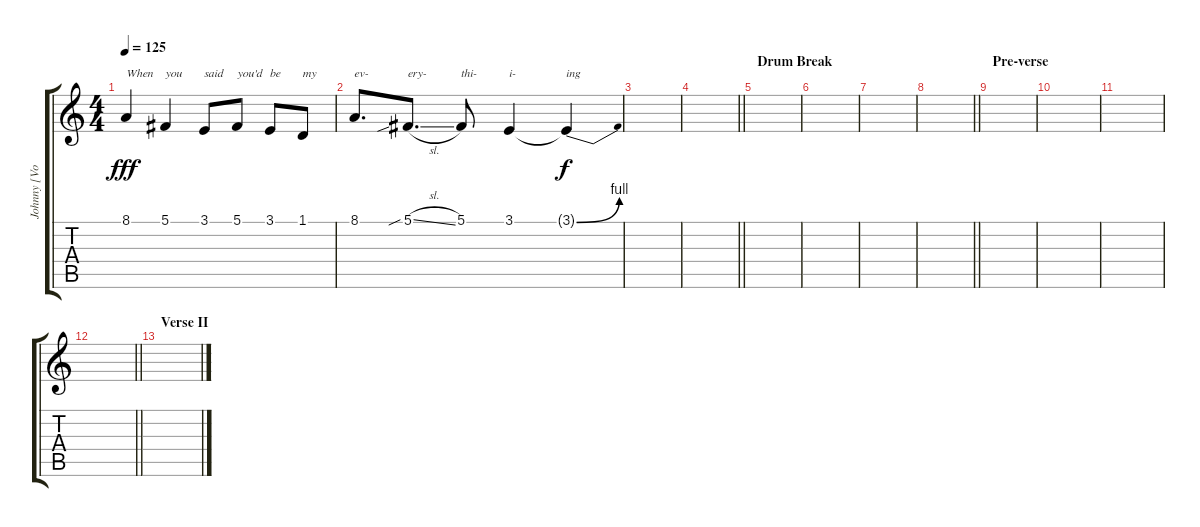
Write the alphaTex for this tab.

\track ("Johnny [Vox]" "Johnny [Vo") {instrument lead2sawtooth}
\staff {score tabs}
\tuning (Db4 Ab3 E3 B2 Gb2 B1) {hide}
\ts (4 4)
\tempo 125
\clef g2
\ks c
8.1.4{txt "When" dy fff} 5.1.4{txt "you"} 3.1.8{txt "said"} 5.1.8{txt "you'd"} 3.1.8{txt "be"} 1.1.8{txt "my"} |
8.1.8{d txt "ev-"} 5.1{sib sl}.8{d txt "ery-"} 5.1.8{txt "thi-"} 3.1.4{txt "i-"} 3.1{be (bend 0 0 60 4) t}.4{txt "ing" dy f} |
|
\barLineRight lightlight
|
\section ("" "Drum Break")
|
|
|
\barLineRight lightlight
|
\section ("" "Pre-verse")
|
|
|
\barLineRight lightlight
|
\section ("" "Verse II")
